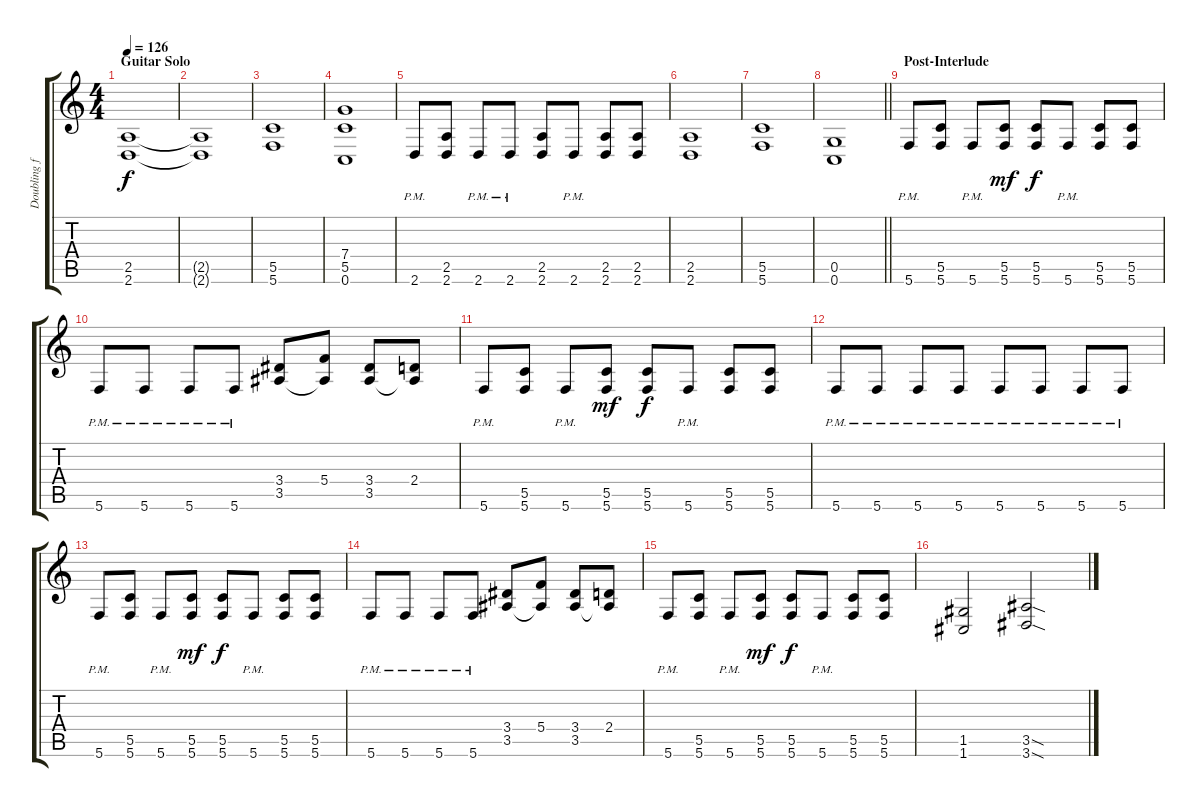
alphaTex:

\track ("Doubling for Guitar 1" "Doubling f") {instrument distortionguitar}
\staff {score tabs}
\tuning (D4 A3 F3 C3 G2 C2) {hide}
\ts (4 4)
\section ("" "Guitar Solo")
\tempo 126
\clef g2
\ks c
(2.5 2.6).1{dy f} |
(2.5{t} 2.6{t}).1 |
(5.5 5.6).1 |
(7.4 5.5 0.6).1 |
2.6{pm}.8 (2.5 2.6).8 2.6{pm}.8 2.6{pm}.8 (2.5 2.6).8 2.6{pm}.8 (2.5 2.6).8 (2.5 2.6).8 |
(2.5 2.6).1 |
(5.5 5.6).1 |
\barLineRight lightlight
(0.5 0.6).1 |
\section ("" "Post-Interlude")
5.6{pm}.8 (5.5 5.6).8 5.6{pm}.8 (5.5 5.6).8{dy mf} (5.5 5.6).8{dy f} 5.6{pm}.8 (5.5 5.6).8 (5.5 5.6).8 |
5.6{pm}.8 5.6{pm}.8 5.6{pm}.8 5.6{pm}.8 (3.4 3.5).8 (5.4 3.5{t}).8 (3.4 3.5).8 (2.4 3.5{t}).8 |
5.6{pm}.8 (5.5 5.6).8 5.6{pm}.8 (5.5 5.6).8{dy mf} (5.5 5.6).8{dy f} 5.6{pm}.8 (5.5 5.6).8 (5.5 5.6).8 |
5.6{pm}.8 5.6{pm}.8 5.6{pm}.8 5.6{pm}.8 5.6{pm}.8 5.6{pm}.8 5.6{pm}.8 5.6{pm}.8 |
5.6{pm}.8 (5.5 5.6).8 5.6{pm}.8 (5.5 5.6).8{dy mf} (5.5 5.6).8{dy f} 5.6{pm}.8 (5.5 5.6).8 (5.5 5.6).8 |
5.6{pm}.8 5.6{pm}.8 5.6{pm}.8 5.6{pm}.8 (3.4 3.5).8 (5.4 3.5{t}).8 (3.4 3.5).8 (2.4 3.5{t}).8 |
5.6{pm}.8 (5.5 5.6).8 5.6{pm}.8 (5.5 5.6).8{dy mf} (5.5 5.6).8{dy f} 5.6{pm}.8 (5.5 5.6).8 (5.5 5.6).8 |
(1.5 1.6).2 (3.5{sod} 3.6{sod}).2
